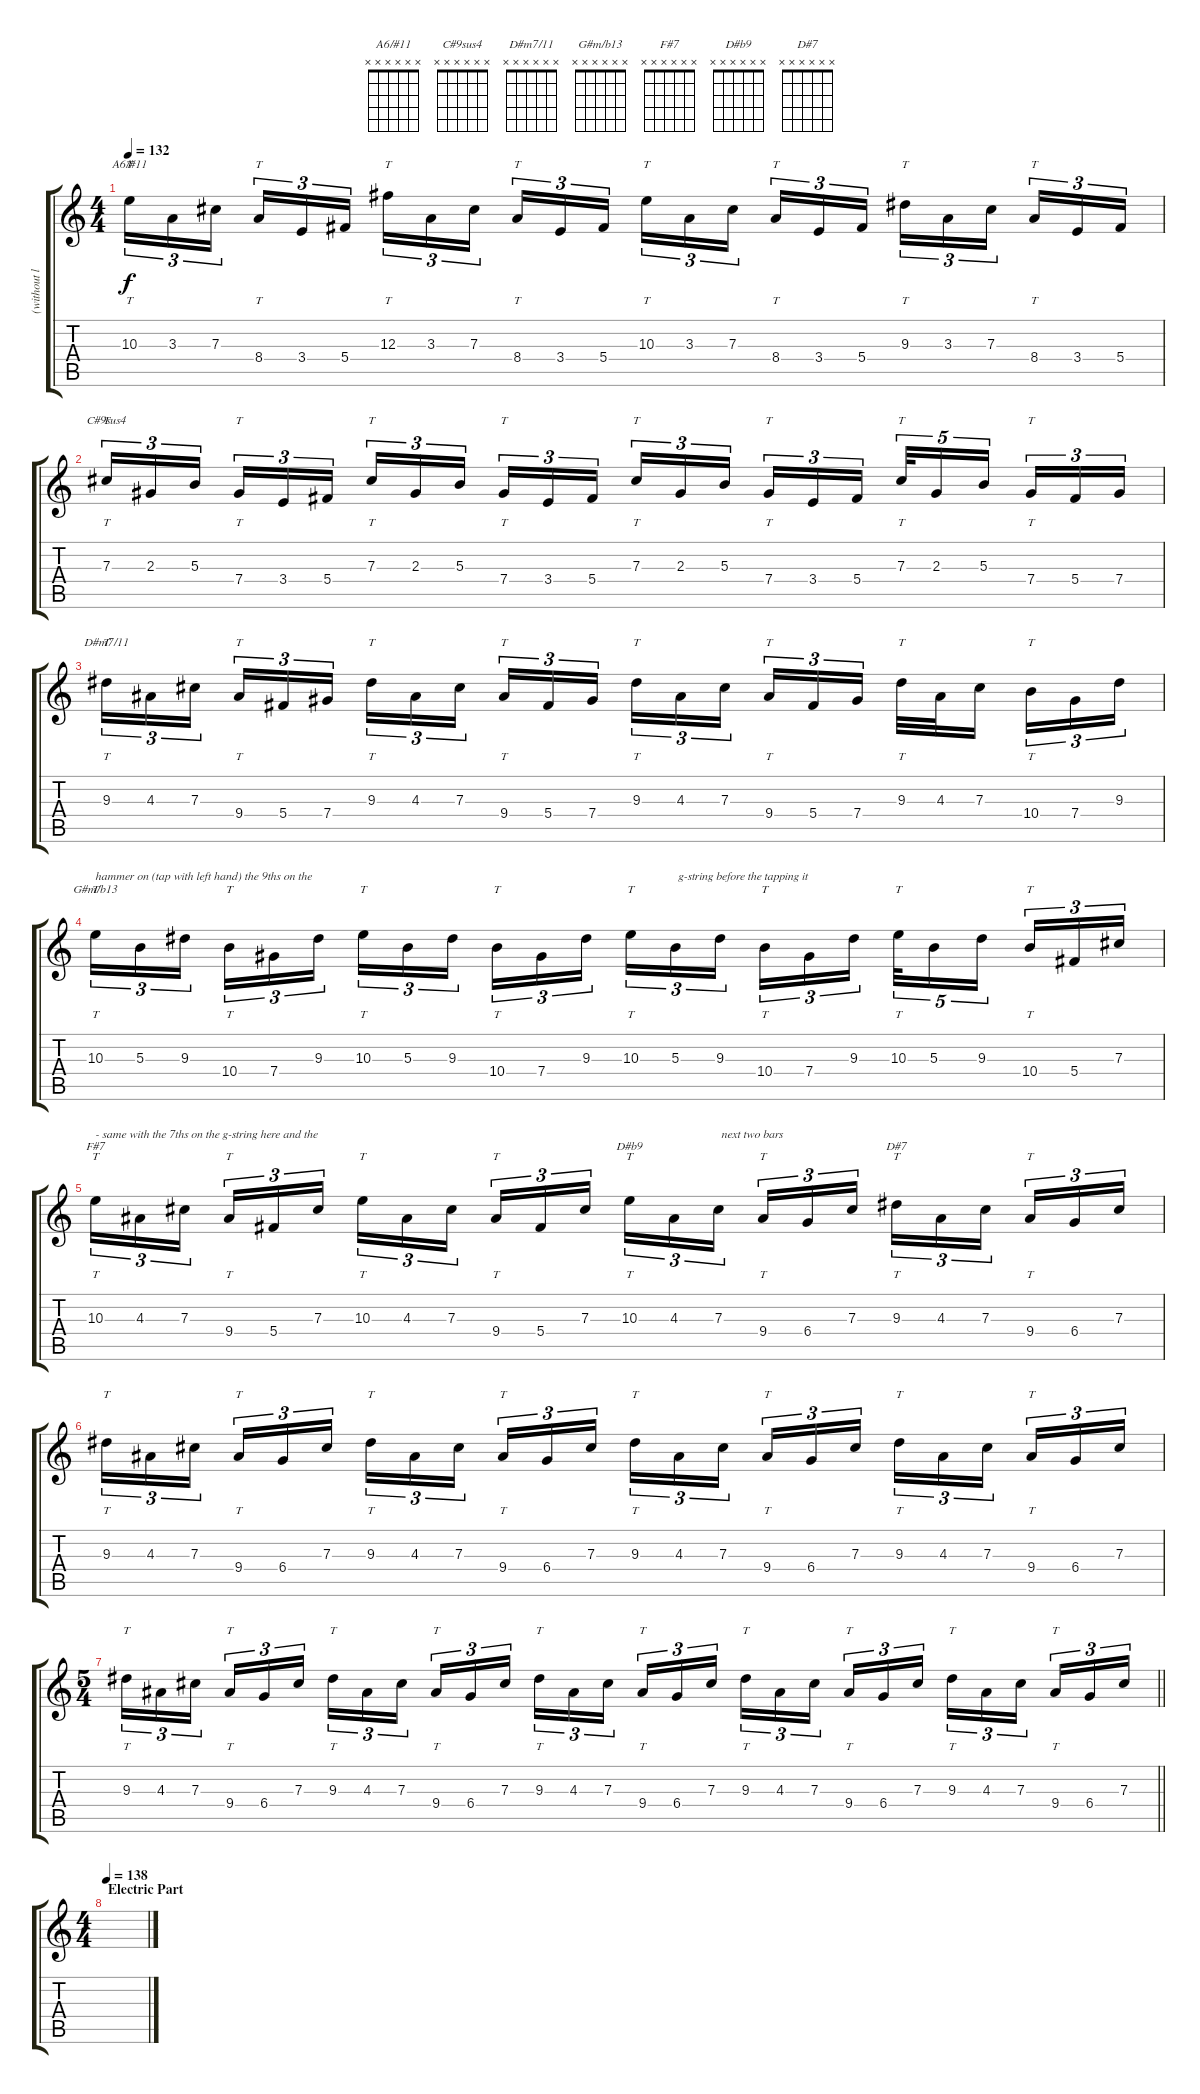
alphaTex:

\track ("(without legato markings)" "(without l") {mute instrument acousticguitarsteel}
\staff {score tabs}
\tuning (Eb4 Bb3 Gb3 Db3 Ab2 Eb2) {hide}
\chord ("A6/#11" x x x x x x)
\chord ("C#9sus4" x x x x x x)
\chord ("D#m7/11" x x x x x x)
\chord ("G#m/b13" x x x x x x)
\chord ("F#7" x x x x x x)
\chord ("D#b9" x x x x x x)
\chord ("D#7" x x x x x x)
\ts (4 4)
\tempo 132
\clef g2
\ks c
10.3.16{tt tu (3 2) ch "A6/#11" dy f} 3.3.16{tu (3 2)} 7.3.16{tu (3 2) beam splitsecondary} 8.4.16{tt tu (3 2)} 3.4.16{tu (3 2)} 5.4.16{tu (3 2)} 12.3.16{tt tu (3 2)} 3.3.16{tu (3 2)} 7.3.16{tu (3 2) beam splitsecondary} 8.4.16{tt tu (3 2)} 3.4.16{tu (3 2)} 5.4.16{tu (3 2)} 10.3.16{tt tu (3 2)} 3.3.16{tu (3 2)} 7.3.16{tu (3 2) beam splitsecondary} 8.4.16{tt tu (3 2)} 3.4.16{tu (3 2)} 5.4.16{tu (3 2)} 9.3.16{tt tu (3 2)} 3.3.16{tu (3 2)} 7.3.16{tu (3 2) beam splitsecondary} 8.4.16{tt tu (3 2)} 3.4.16{tu (3 2)} 5.4.16{tu (3 2)} |
7.3.16{tt tu (3 2) ch "C#9sus4"} 2.3.16{tu (3 2)} 5.3.16{tu (3 2) beam splitsecondary} 7.4.16{tt tu (3 2)} 3.4.16{tu (3 2)} 5.4.16{tu (3 2)} 7.3.16{tt tu (3 2)} 2.3.16{tu (3 2)} 5.3.16{tu (3 2) beam splitsecondary} 7.4.16{tt tu (3 2)} 3.4.16{tu (3 2)} 5.4.16{tu (3 2)} 7.3.16{tt tu (3 2)} 2.3.16{tu (3 2)} 5.3.16{tu (3 2) beam splitsecondary} 7.4.16{tt tu (3 2)} 3.4.16{tu (3 2)} 5.4.16{tu (3 2)} 7.3.32{tt tu (5 4)} 2.3.16{tu (5 4)} 5.3.16{tu (5 4) beam splitsecondary} 7.4.16{tt tu (3 2)} 5.4.16{tu (3 2)} 7.4.16{tu (3 2)} |
9.3.16{tt tu (3 2) ch "D#m7/11"} 4.3.16{tu (3 2)} 7.3.16{tu (3 2) beam splitsecondary} 9.4.16{tt tu (3 2)} 5.4.16{tu (3 2)} 7.4.16{tu (3 2)} 9.3.16{tt tu (3 2)} 4.3.16{tu (3 2)} 7.3.16{tu (3 2) beam splitsecondary} 9.4.16{tt tu (3 2)} 5.4.16{tu (3 2)} 7.4.16{tu (3 2)} 9.3.16{tt tu (3 2)} 4.3.16{tu (3 2)} 7.3.16{tu (3 2) beam splitsecondary} 9.4.16{tt tu (3 2)} 5.4.16{tu (3 2)} 7.4.16{tu (3 2)} 9.3.32{tt} 4.3.32 7.3.16{beam splitsecondary} 10.4.16{tt tu (3 2)} 7.4.16{tu (3 2)} 9.3.16{tu (3 2)} |
10.3.16{tt tu (3 2) ch "G#m/b13" txt "hammer on (tap with left hand) the 9ths on the"} 5.3.16{tu (3 2)} 9.3.16{tu (3 2) beam splitsecondary} 10.4.16{tt tu (3 2)} 7.4.16{tu (3 2)} 9.3.16{tu (3 2)} 10.3.16{tt tu (3 2)} 5.3.16{tu (3 2)} 9.3.16{tu (3 2) beam splitsecondary} 10.4.16{tt tu (3 2)} 7.4.16{tu (3 2)} 9.3.16{tu (3 2)} 10.3.16{tt tu (3 2)} 5.3.16{tu (3 2) txt " g-string before the tapping it"} 9.3.16{tu (3 2) beam splitsecondary} 10.4.16{tt tu (3 2)} 7.4.16{tu (3 2)} 9.3.16{tu (3 2)} 10.3.32{tt tu (5 4)} 5.3.16{tu (5 4)} 9.3.16{tu (5 4) beam splitsecondary} 10.4.16{tt tu (3 2)} 5.4.16{tu (3 2)} 7.3.16{tu (3 2)} |
10.3.16{tt tu (3 2) ch "F#7" txt "- same with the 7ths on the g-string here and the"} 4.3.16{tu (3 2)} 7.3.16{tu (3 2) beam splitsecondary} 9.4.16{tt tu (3 2)} 5.4.16{tu (3 2)} 7.3.16{tu (3 2)} 10.3.16{tt tu (3 2)} 4.3.16{tu (3 2)} 7.3.16{tu (3 2) beam splitsecondary} 9.4.16{tt tu (3 2)} 5.4.16{tu (3 2)} 7.3.16{tu (3 2)} 10.3.16{tt tu (3 2) ch "D#b9"} 4.3.16{tu (3 2)} 7.3.16{tu (3 2) txt " next two bars" beam splitsecondary} 9.4.16{tt tu (3 2)} 6.4.16{tu (3 2)} 7.3.16{tu (3 2)} 9.3.16{tt tu (3 2) ch "D#7"} 4.3.16{tu (3 2)} 7.3.16{tu (3 2) beam splitsecondary} 9.4.16{tt tu (3 2)} 6.4.16{tu (3 2)} 7.3.16{tu (3 2)} |
9.3.16{tt tu (3 2)} 4.3.16{tu (3 2)} 7.3.16{tu (3 2) beam splitsecondary} 9.4.16{tt tu (3 2)} 6.4.16{tu (3 2)} 7.3.16{tu (3 2)} 9.3.16{tt tu (3 2)} 4.3.16{tu (3 2)} 7.3.16{tu (3 2) beam splitsecondary} 9.4.16{tt tu (3 2)} 6.4.16{tu (3 2)} 7.3.16{tu (3 2)} 9.3.16{tt tu (3 2)} 4.3.16{tu (3 2)} 7.3.16{tu (3 2) beam splitsecondary} 9.4.16{tt tu (3 2)} 6.4.16{tu (3 2)} 7.3.16{tu (3 2)} 9.3.16{tt tu (3 2)} 4.3.16{tu (3 2)} 7.3.16{tu (3 2) beam splitsecondary} 9.4.16{tt tu (3 2)} 6.4.16{tu (3 2)} 7.3.16{tu (3 2)} |
\ts (5 4)
\barLineRight lightlight
9.3.16{tt tu (3 2)} 4.3.16{tu (3 2)} 7.3.16{tu (3 2) beam splitsecondary} 9.4.16{tt tu (3 2)} 6.4.16{tu (3 2)} 7.3.16{tu (3 2)} 9.3.16{tt tu (3 2)} 4.3.16{tu (3 2)} 7.3.16{tu (3 2) beam splitsecondary} 9.4.16{tt tu (3 2)} 6.4.16{tu (3 2)} 7.3.16{tu (3 2)} 9.3.16{tt tu (3 2)} 4.3.16{tu (3 2)} 7.3.16{tu (3 2) beam splitsecondary} 9.4.16{tt tu (3 2)} 6.4.16{tu (3 2)} 7.3.16{tu (3 2)} 9.3.16{tt tu (3 2)} 4.3.16{tu (3 2)} 7.3.16{tu (3 2) beam splitsecondary} 9.4.16{tt tu (3 2)} 6.4.16{tu (3 2)} 7.3.16{tu (3 2)} 9.3.16{tt tu (3 2)} 4.3.16{tu (3 2)} 7.3.16{tu (3 2) beam splitsecondary} 9.4.16{tt tu (3 2)} 6.4.16{tu (3 2)} 7.3.16{tu (3 2)} |
\ts (4 4)
\section ("" "Electric Part")
\tempo 138
